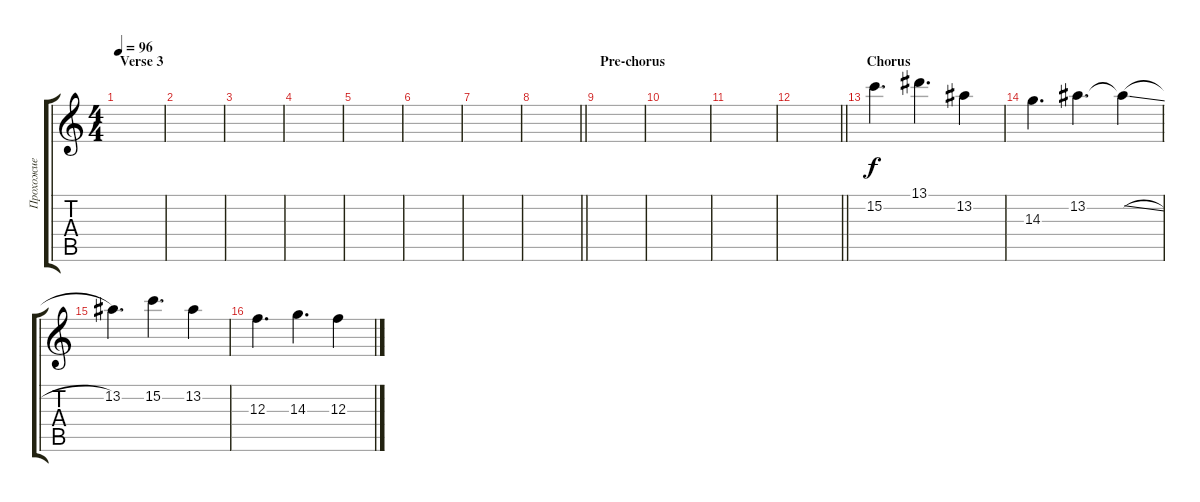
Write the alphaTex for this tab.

\track ("Прохожие" "Прохожие") {instrument distortionguitar}
\staff {score tabs}
\tuning (D4 A3 F3 C3 G2 C2) {hide}
\ts (4 4)
\section ("" "Verse 3")
\tempo 96
\clef g2
\ks c
|
|
|
|
|
|
|
\barLineRight lightlight
|
\section ("" "Pre-chorus")
|
|
|
\barLineRight lightlight
|
\section ("" "Chorus")
15.2.4{d} 13.1.4{d} 13.2.4 |
14.3.4{d} 13.2.4{d} 13.2{sl t}.4 |
13.2.4{d} 15.2.4{d} 13.2.4 |
12.3.4{d} 14.3.4{d} 12.3.4
